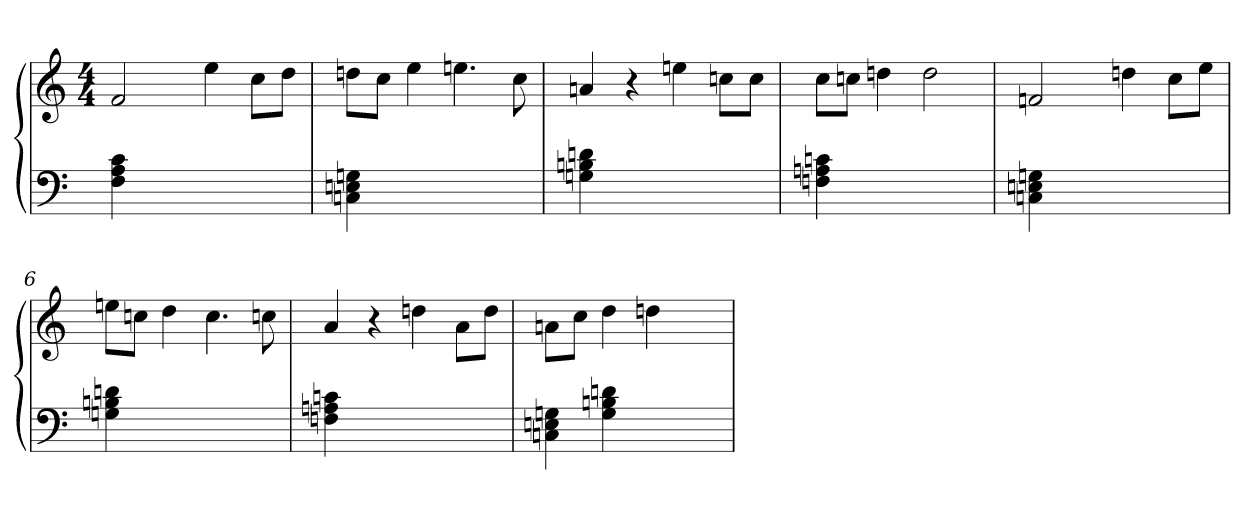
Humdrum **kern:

**kern	**kern
*part2	*part1
*staff2	*staff1
*	*M4/4
=1	=1
4F 4A 4c	2f
2.ryy	.
.	4ee
.	8ccL
.	8ddJ
=2	=2
4Cn 4En 4Gn	8ddnL
.	8ccJ
2.ryy	4ee
.	4.een
.	8cc
=3	=3
4Gn 4Bn 4dn	4an
2.ryy	4r
.	4een
.	8ccnL
.	8ccJ
=4	=4
4Fn 4An 4cn	8ccL
.	8ccnJ
2.ryy	4ddn
.	2dd
=5	=5
4Cn 4En 4Gn	2fn
2.ryy	.
.	4ddn
.	8ccL
.	8eeJ
=6	=6
4Gn 4Bn 4dn	8eenL
.	8ccnJ
2.ryy	4dd
.	4.cc
.	8ccn
=7	=7
4Fn 4An 4cn	4a
2.ryy	4r
.	4ddn
.	8aL
.	8ddJ
=8	=8
4Cn 4En 4Gn	8anL
.	8ccJ
4G 4Bn 4dn	4dd
2ryy	4ddn
.	4ryy
=	=
*-	*-
